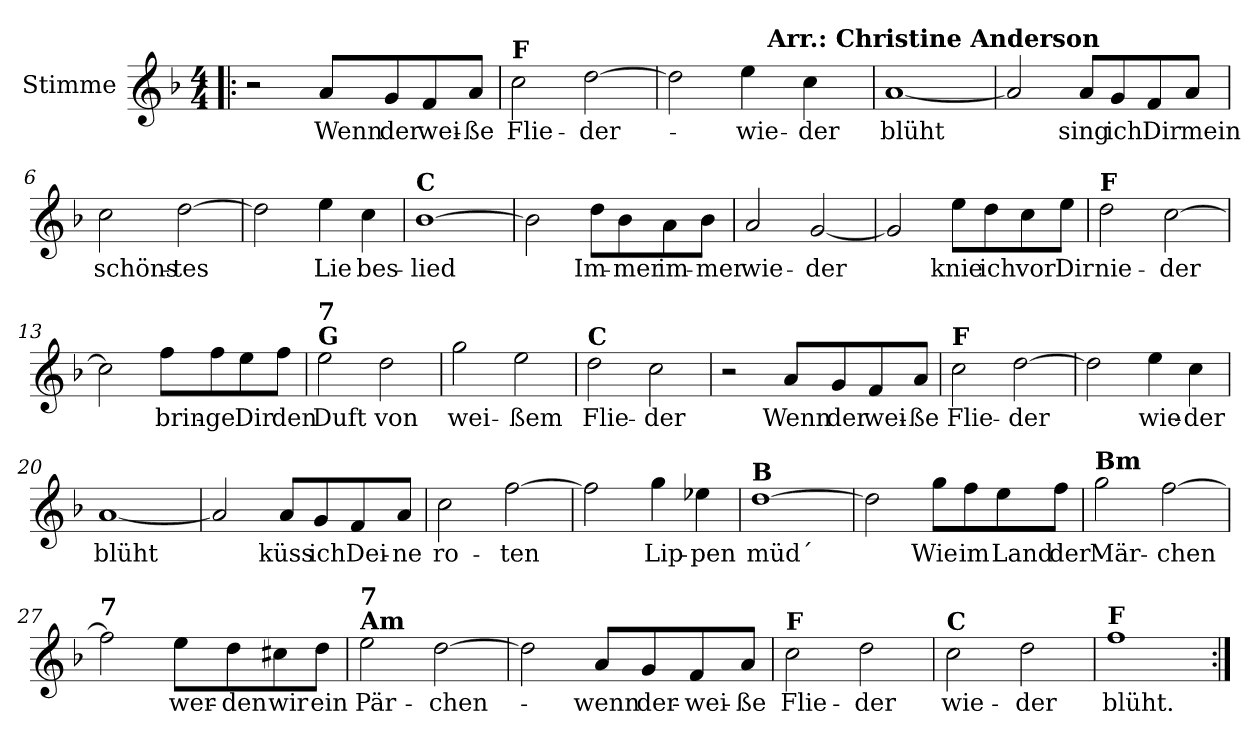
**kern	**text
*part1	*part1
*staff1	*staff1
*I"Stimme	*
*clefG2	*
*k[b-]	*
*F:	*
*M4/4	*
=1!|:	=1!|:
2r	.
!	!LO:LY:b
8a/L	Wenn
!	!LO:LY:b
8g/	der
!	!LO:LY:b
8f/	wei-
!	!LO:LY:b
8a/J	-ße
=2	=2
!LO:TX:a:B:t=F	!
!	!LO:LY:b
2cc\	Flie-
!	!LO:LY:b
[2dd\	-der-
=3	=3
*^	*
2dd\]	2ryy	.
!	!	!LO:LY:b
4ee\	16.ryy	-wie-
!	!LO:TX:a:B:t=Arr.&colon; Christine Anderson	!
.	4ryy	.
!	!	!LO:LY:b
4cc\	.	-der
.	8ryy	.
.	32ryy	.
=4	=4	=4
!	!	!LO:LY:b
*v	*v	*
[1a	blüht
!!LO:LB:g=z
=5	=5
2a/]	.
!	!LO:LY:b
8a/L	sing
!	!LO:LY:b
8g/	ich
!	!LO:LY:b
8f/	Dir
!	!LO:LY:b
8a/J	mein
=6	=6
!	!LO:LY:b
2cc\	schöns-
!	!LO:LY:b
[2dd\	-tes
=7	=7
2dd\]	.
!	!LO:LY:b
4ee\	Lie
!	!LO:LY:b
4cc\	bes-
=8	=8
!LO:TX:a:B:t=C	!
!	!LO:LY:b
[1b-	-lied
=9	=9
2b-\]	.
!	!LO:LY:b
8dd\L	Im-
!	!LO:LY:b
8b-\	-mer
!	!LO:LY:b
8a\	im-
!	!LO:LY:b
8b-\J	-mer
!!LO:LB:g=z
=10	=10
!	!LO:LY:b
2a/	wie-
!	!LO:LY:b
[2g/	-der
=11	=11
2g/]	.
!	!LO:LY:b
8ee\L	knie
!	!LO:LY:b
8dd\	ich
!	!LO:LY:b
8cc\	vor
!	!LO:LY:b
8ee\J	Dir
=12	=12
!LO:TX:a:B:t=F	!
!	!LO:LY:b
2dd\	nie-
!	!LO:LY:b
[2cc\	-der
=13	=13
2cc\]	.
!	!LO:LY:b
8ff\L	brin-
!	!LO:LY:b
8ff\	-ge
!	!LO:LY:b
8ee\	Dir
!	!LO:LY:b
8ff\J	den
=14	=14
!LO:TX:a:B:t=G	!
!LO:TX:a:B:t=7	!
!	!LO:LY:b
2ee\	Duft
!	!LO:LY:b
2dd\	von
!!LO:LB:g=z
=15	=15
!	!LO:LY:b
2gg\	wei-
!	!LO:LY:b
2ee\	-ßem
=16	=16
!LO:TX:a:B:t=C	!
!	!LO:LY:b
2dd\	Flie-
!	!LO:LY:b
2cc\	-der
=17	=17
2r	.
!	!LO:LY:b
8a/L	Wenn
!	!LO:LY:b
8g/	der
!	!LO:LY:b
8f/	wei-
!	!LO:LY:b
8a/J	-ße
=18	=18
!LO:TX:a:B:t=F	!
!	!LO:LY:b
2cc\	Flie-
!	!LO:LY:b
[2dd\	-der
=19	=19
2dd\]	.
!	!LO:LY:b
4ee\	wie-
!	!LO:LY:b
4cc\	-der
=20	=20
!	!LO:LY:b
[1a	blüht
!!LO:LB:g=z
=21	=21
2a/]	.
!	!LO:LY:b
8a/L	küss
!	!LO:LY:b
8g/	ich
!	!LO:LY:b
8f/	Dei-
!	!LO:LY:b
8a/J	-ne
=22	=22
!	!LO:LY:b
2cc\	ro-
!	!LO:LY:b
[2ff\	-ten
=23	=23
2ff\]	.
!	!LO:LY:b
4gg\	Lip-
!	!LO:LY:b
4ee-X\	-pen
=24	=24
!LO:TX:a:B:t=B	!
!	!LO:LY:b
[1dd	müd´
=25	=25
2dd\]	.
!	!LO:LY:b
8gg\L	Wie
!	!LO:LY:b
8ff\	im
!	!LO:LY:b
8ee\	Land
!	!LO:LY:b
8ff\J	der
!!LO:LB:g=z
=26	=26
!LO:TX:a:B:t=Bm	!
!	!LO:LY:b
2gg\	Mär-
!	!LO:LY:b
[2ff\	-chen
=27	=27
!LO:TX:a:B:t=7	!
2ff\]	.
!	!LO:LY:b
8ee\L	wer-
!	!LO:LY:b
8dd\	-den
!	!LO:LY:b
8cc#X\	wir
!	!LO:LY:b
8dd\J	ein
=28	=28
!LO:TX:a:B:t=Am	!
!LO:TX:a:B:t=7	!
!	!LO:LY:b
2ee\	Pär-
!	!LO:LY:b
[2dd\	-chen-
=29	=29
2dd\]	.
!	!LO:LY:b
8a/L	-wenn
!	!LO:LY:b
8g/	der-
!	!LO:LY:b
8f/	-wei-
!	!LO:LY:b
8a/J	-ße
=30	=30
!LO:TX:a:B:t=F	!
!	!LO:LY:b
2cc\	Flie-
!	!LO:LY:b
2dd\	-der
!!LO:LB:g=z
=31	=31
!LO:TX:a:B:t=C	!
!	!LO:LY:b
2cc\	wie-
!	!LO:LY:b
2dd\	-der
=32	=32
!LO:TX:a:B:t=F	!
!	!LO:LY:b
1ff	blüht.
=:|!	=:|!
*-	*-
